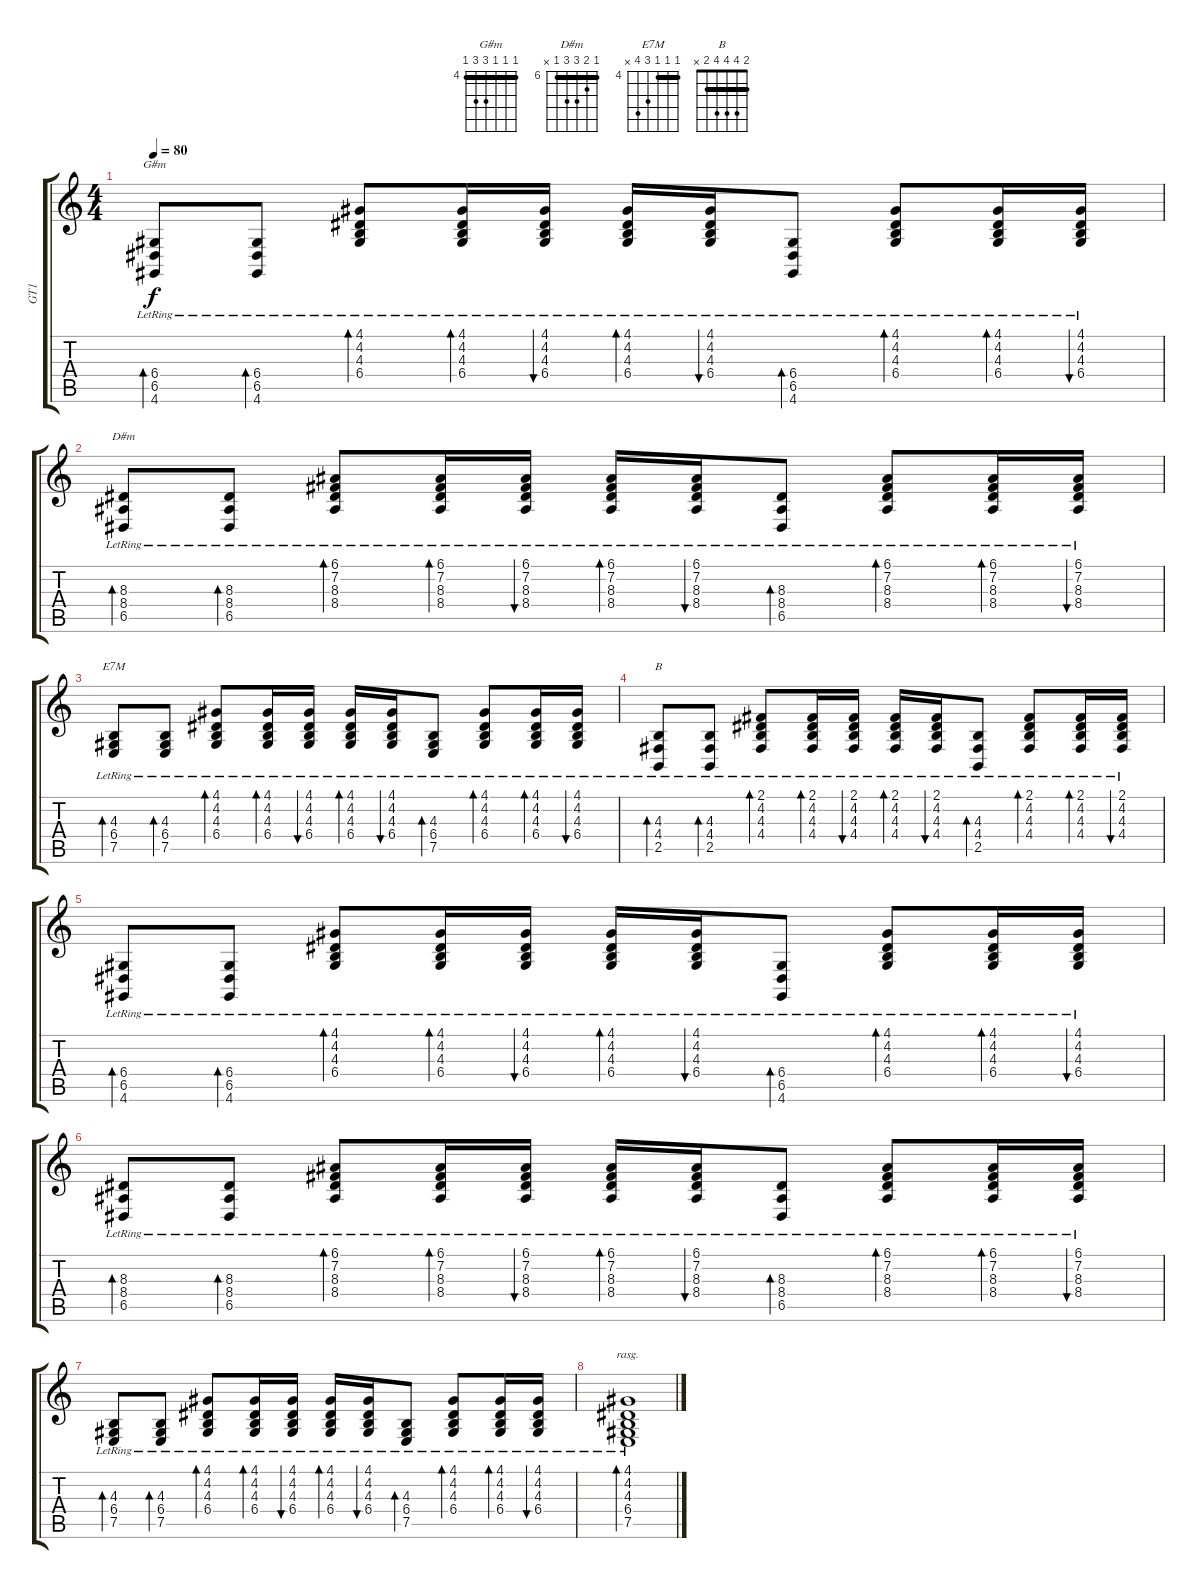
\track ("GT1" "GT1") {instrument acousticgrandpiano}
\staff {score tabs}
\tuning (E4 B3 G3 D3 A2 E2) {hide}
\chord ("G#m" 4 4 4 6 6 4) {firstfret 4 barre 4}
\chord ("D#m" 6 7 8 8 6 x) {firstfret 6 barre 6}
\chord ("E7M" 4 4 4 6 7 x) {firstfret 4 barre 4}
\chord ("B" 2 4 4 4 2 x) {barre 2}
\ts (4 4)
\tempo 80
\clef g2
\ks c
(6.4{lr} 6.5{lr} 4.6{lr}).8{bd 30 ch "G#m" dy f} (6.4{lr} 6.5{lr} 4.6{lr}).8{bd 30} (4.1{lr} 4.2{lr} 4.3{lr} 6.4{lr}).8{bd 30} (4.1{lr} 4.2{lr} 4.3{lr} 6.4{lr}).16{bd 30} (4.1{lr} 4.2{lr} 4.3{lr} 6.4{lr}).16{bu 30} (4.1{lr} 4.2{lr} 4.3{lr} 6.4{lr}).16{bd 30} (4.1{lr} 4.2{lr} 4.3{lr} 6.4{lr}).16{bu 30} (6.4{lr} 6.5{lr} 4.6{lr}).8{bd 30} (4.1{lr} 4.2{lr} 4.3{lr} 6.4{lr}).8{bd 30} (4.1{lr} 4.2{lr} 4.3{lr} 6.4{lr}).16{bd 30} (4.1{lr} 4.2{lr} 4.3{lr} 6.4{lr}).16{bu 30} |
(8.3{lr} 8.4{lr} 6.5{lr}).8{bd 30 ch "D#m"} (8.3{lr} 8.4{lr} 6.5{lr}).8{bd 30} (6.1{lr} 7.2{lr} 8.3{lr} 8.4{lr}).8{bd 30} (6.1{lr} 7.2{lr} 8.3{lr} 8.4{lr}).16{bd 30} (6.1{lr} 7.2{lr} 8.3{lr} 8.4{lr}).16{bu 30} (6.1{lr} 7.2{lr} 8.3{lr} 8.4{lr}).16{bd 30} (6.1{lr} 7.2{lr} 8.3{lr} 8.4{lr}).16{bu 30} (8.3{lr} 8.4{lr} 6.5{lr}).8{bd 30} (6.1{lr} 7.2{lr} 8.3{lr} 8.4{lr}).8{bd 30} (6.1{lr} 7.2{lr} 8.3{lr} 8.4{lr}).16{bd 30} (6.1{lr} 7.2{lr} 8.3{lr} 8.4{lr}).16{bu 30} |
(4.3{lr} 6.4{lr} 7.5{lr}).8{bd 30 ch "E7M"} (4.3{lr} 6.4{lr} 7.5{lr}).8{bd 30} (4.1{lr} 4.2{lr} 4.3{lr} 6.4{lr}).8{bd 30} (4.1{lr} 4.2{lr} 4.3{lr} 6.4{lr}).16{bd 30} (4.1{lr} 4.2{lr} 4.3{lr} 6.4{lr}).16{bu 30} (4.1{lr} 4.2{lr} 4.3{lr} 6.4{lr}).16{bd 30} (4.1{lr} 4.2{lr} 4.3{lr} 6.4{lr}).16{bu 30} (4.3{lr} 6.4{lr} 7.5{lr}).8{bd 30} (4.1{lr} 4.2{lr} 4.3{lr} 6.4{lr}).8{bd 30} (4.1{lr} 4.2{lr} 4.3{lr} 6.4{lr}).16{bd 30} (4.1{lr} 4.2{lr} 4.3{lr} 6.4{lr}).16{bu 30} |
(4.3{lr} 4.4{lr} 2.5{lr}).8{bd 30 ch "B"} (4.3{lr} 4.4{lr} 2.5{lr}).8{bd 30} (2.1{lr} 4.2{lr} 4.3{lr} 4.4{lr}).8{bd 30} (2.1{lr} 4.2{lr} 4.3{lr} 4.4{lr}).16{bd 30} (2.1{lr} 4.2{lr} 4.3{lr} 4.4{lr}).16{bu 30} (2.1{lr} 4.2{lr} 4.3{lr} 4.4{lr}).16{bd 30} (2.1{lr} 4.2{lr} 4.3{lr} 4.4{lr}).16{bu 30} (4.3{lr} 4.4{lr} 2.5{lr}).8{bd 30} (2.1{lr} 4.2{lr} 4.3{lr} 4.4{lr}).8{bd 30} (2.1{lr} 4.2{lr} 4.3{lr} 4.4{lr}).16{bd 30} (2.1{lr} 4.2{lr} 4.3{lr} 4.4{lr}).16{bu 30} |
(6.4{lr} 6.5{lr} 4.6{lr}).8{bd 30} (6.4{lr} 6.5{lr} 4.6{lr}).8{bd 30} (4.1{lr} 4.2{lr} 4.3{lr} 6.4{lr}).8{bd 30} (4.1{lr} 4.2{lr} 4.3{lr} 6.4{lr}).16{bd 30} (4.1{lr} 4.2{lr} 4.3{lr} 6.4{lr}).16{bu 30} (4.1{lr} 4.2{lr} 4.3{lr} 6.4{lr}).16{bd 30} (4.1{lr} 4.2{lr} 4.3{lr} 6.4{lr}).16{bu 30} (6.4{lr} 6.5{lr} 4.6{lr}).8{bd 30} (4.1{lr} 4.2{lr} 4.3{lr} 6.4{lr}).8{bd 30} (4.1{lr} 4.2{lr} 4.3{lr} 6.4{lr}).16{bd 30} (4.1{lr} 4.2{lr} 4.3{lr} 6.4{lr}).16{bu 30} |
(8.3{lr} 8.4{lr} 6.5{lr}).8{bd 30} (8.3{lr} 8.4{lr} 6.5{lr}).8{bd 30} (6.1{lr} 7.2{lr} 8.3{lr} 8.4{lr}).8{bd 30} (6.1{lr} 7.2{lr} 8.3{lr} 8.4{lr}).16{bd 30} (6.1{lr} 7.2{lr} 8.3{lr} 8.4{lr}).16{bu 30} (6.1{lr} 7.2{lr} 8.3{lr} 8.4{lr}).16{bd 30} (6.1{lr} 7.2{lr} 8.3{lr} 8.4{lr}).16{bu 30} (8.3{lr} 8.4{lr} 6.5{lr}).8{bd 30} (6.1{lr} 7.2{lr} 8.3{lr} 8.4{lr}).8{bd 30} (6.1{lr} 7.2{lr} 8.3{lr} 8.4{lr}).16{bd 30} (6.1{lr} 7.2{lr} 8.3{lr} 8.4{lr}).16{bu 30} |
(4.3{lr} 6.4{lr} 7.5{lr}).8{bd 30} (4.3{lr} 6.4{lr} 7.5{lr}).8{bd 30} (4.1{lr} 4.2{lr} 4.3{lr} 6.4{lr}).8{bd 30} (4.1{lr} 4.2{lr} 4.3{lr} 6.4{lr}).16{bd 30} (4.1{lr} 4.2{lr} 4.3{lr} 6.4{lr}).16{bu 30} (4.1{lr} 4.2{lr} 4.3{lr} 6.4{lr}).16{bd 30} (4.1{lr} 4.2{lr} 4.3{lr} 6.4{lr}).16{bu 30} (4.3{lr} 6.4{lr} 7.5{lr}).8{bd 30} (4.1{lr} 4.2{lr} 4.3{lr} 6.4{lr}).8{bd 30} (4.1{lr} 4.2{lr} 4.3{lr} 6.4{lr}).16{bd 30} (4.1{lr} 4.2{lr} 4.3{lr} 6.4{lr}).16{bu 30} |
(4.1{lr} 4.2{lr} 4.3{lr} 6.4{lr} 7.5{lr}).1{bd 120 rasg ii}
